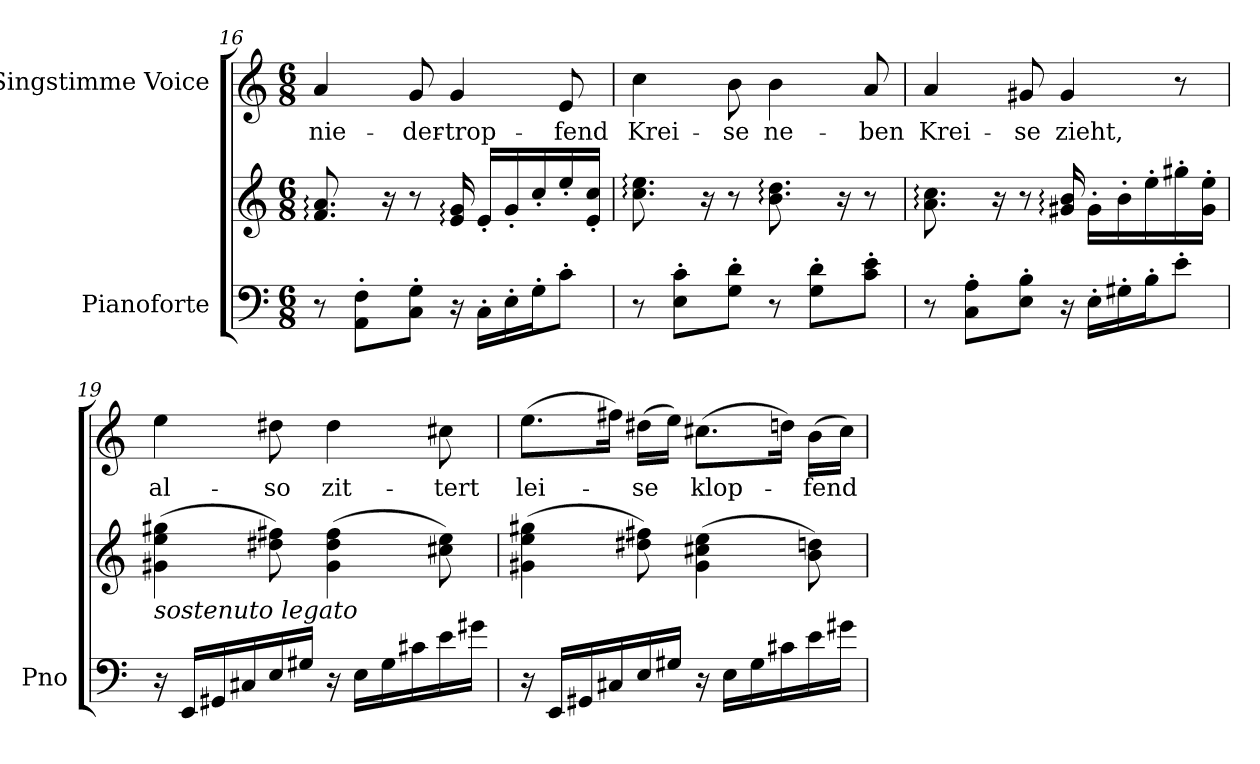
**kern	**kern	**kern	**text
*part2	*part2	*part1	*part1
*staff3	*staff2	*staff1	*staff1
*I"Pianoforte	*	*I"Singstimme Voice	*
*I'Pno	*	*	*
!!LO:PB:g=z
*clefF4	*clefG2	*clefG2	*
*k[]	*k[]	*k[]	*
*M6/8	*M6/8	*M6/8	*
=16	=16	=16	=16
!	!	!	!LO:LY:b
8r	8.f/: 8.a/:	4a/	nie-
8AA\' 8F\'L	.	.	.
.	16r	.	.
!	!	!	!LO:LY:b
8C\' 8G\'J	8r	8g/	-der-
!	!	!	!LO:LY:b
16r	16e/: 16g/:	4g/	-trop-
16C'\LL	16e'/LL	.	.
16E'\	16g'/	.	.
16G'\J	16cc'/	.	.
!	!	!	!LO:LY:b
8c'\J	16ee'/	8e/	-fend
.	16e/' 16cc/'JJ	.	.
=17	=17	=17	=17
!	!	!	!LO:LY:b
8r	8.cc\: 8.ee\:	4cc\	Krei-
8E\' 8c\'L	.	.	.
.	16r	.	.
!	!	!	!LO:LY:b
8G\' 8d\'J	8r	8b\	-se
!	!	!	!LO:LY:b
8r	8.b\: 8.dd\:	4b\	ne-
8G\' 8d\'L	.	.	.
.	16r	.	.
!	!	!	!LO:LY:b
8c\' 8e\'J	8r	8a/	-ben
=18	=18	=18	=18
!	!	!	!LO:LY:b
8r	8.a\: 8.cc\:	4a/	Krei-
8C\' 8A\'L	.	.	.
.	16r	.	.
!	!	!	!LO:LY:b
8E\' 8B\'J	8r	8g#X/	-se
!	!	!	!LO:LY:b
16r	16g#X/: 16b/:	4g#/	zieht,
16E'\LL	16g#'\LL	.	.
16G#X'\	16b'\	.	.
16B'\J	16ee'\	.	.
8e'\J	16gg#X'\	8r	.
.	16g#\' 16ee\'JJ	.	.
=19	=19	=19	=19
!	!LO:TX:b:i:t=sostenuto legato	!	!
!	!	!	!LO:LY:b
16r	(>4g#X\ 4ee\ 4gg#X\	4ee\	al-
16EE/LL	.	.	.
16GG#X/	.	.	.
16C#X/	.	.	.
!	!	!	!LO:LY:b
16E/	8dd#X\ 8ff#X\)	8dd#X\	-so
16G#X/JJ	.	.	.
!	!	!	!LO:LY:b
16r	(>4g#\ 4dd#\ 4ff#\	4dd#\	zit-
16E\LL	.	.	.
16G#\	.	.	.
16c#X\	.	.	.
!	!	!	!LO:LY:b
16e\	8cc#X\ 8ee\)	8cc#X\	-tert
16g#X\JJ	.	.	.
!!LO:LB:g=z
=20	=20	=20	=20
!	!	!	!LO:LY:b
16r	(>4g#X\ 4ee\ 4gg#X\	(>8.ee\L	lei-
16EE/LL	.	.	.
16GG#X/	.	.	.
16C#X/	.	16ff#X\Jk)	.
!	!	!	!LO:LY:b
16E/	8dd#X\ 8ff#X\)	(>16dd#X\LL	-se
16G#X/JJ	.	16ee\JJ)	.
!	!	!	!LO:LY:b
16r	(>4g#\ 4cc#X\ 4ee\	(>8.cc#X\L	klop-
16E\LL	.	.	.
16G#\	.	.	.
16c#X\	.	16ddn\Jk)	.
!	!	!	!LO:LY:b
16e\	8b\ 8ddn\)	(>16b\LL	-fend
16g#X\JJ	.	16cc#\JJ)	.
=	=	=	=
*-	*-	*-	*-
